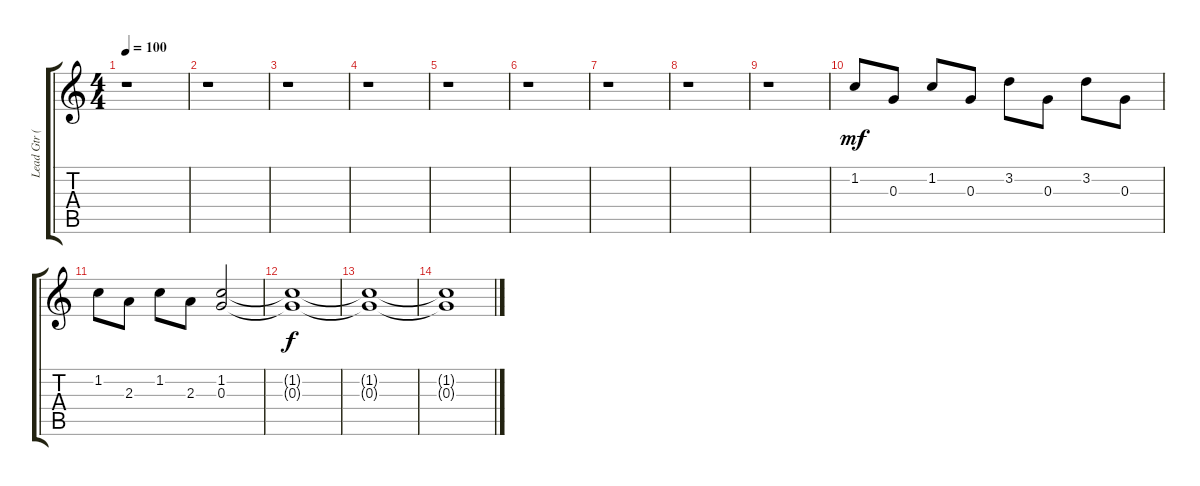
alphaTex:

\track ("Lead Gtr (Jazz)" "Lead Gtr (") {instrument electricguitarjazz}
\staff {score tabs}
\tuning (E4 B3 G3 D3 A2 E2) {hide}
\ts (4 4)
\tempo 100
\clef g2
\ks c
r.1{dy ff} |
r.1 |
r.1 |
r.1 |
r.1 |
r.1 |
r.1 |
r.1 |
r.1 |
1.2.8{dy mf} 0.3.8 1.2.8 0.3.8 3.2.8 0.3.8 3.2.8 0.3.8 |
1.2.8 2.3.8 1.2.8 2.3.8 (1.2 0.3).2 |
(1.2{t} 0.3{t}).1{dy f} |
(1.2{t} 0.3{t}).1 |
(1.2{t} 0.3{t}).1
